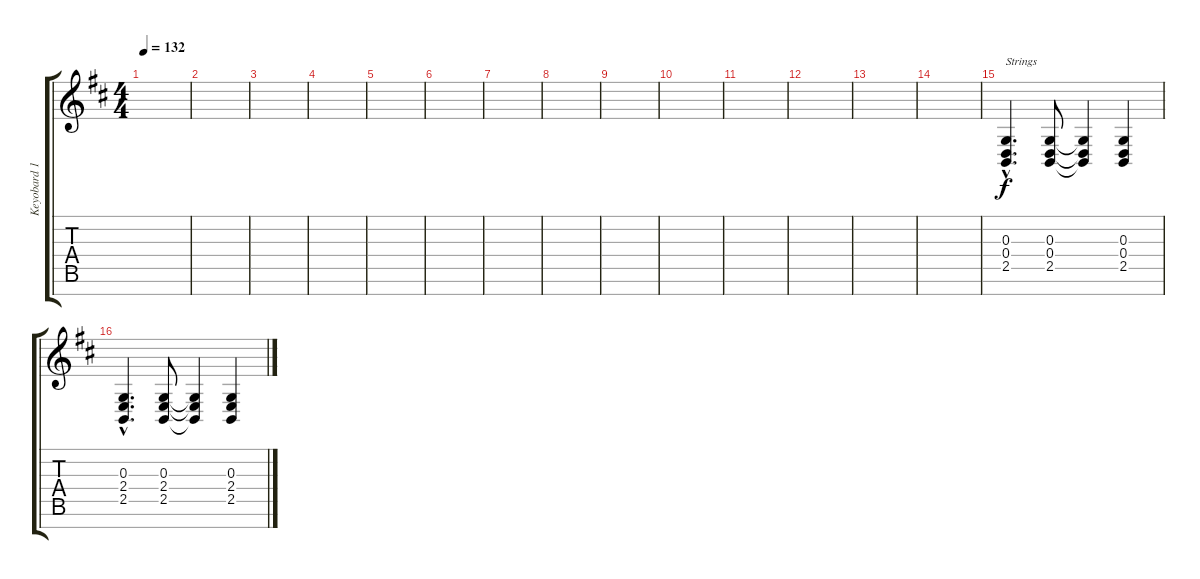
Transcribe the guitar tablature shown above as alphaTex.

\track ("Keyobard 1" "Keyobard 1") {instrument synthstrings1}
\staff {score tabs}
\tuning (E4 B3 G3 D3 A2 E2 B1) {hide}
\ts (4 4)
\tempo 132
\clef g2
\ks d
|
|
|
|
|
|
|
|
|
|
|
|
|
|
(0.3{hac} 0.4{hac} 2.5{hac}).4{d txt "Strings" instrument stringensemble1} (0.3 0.4 2.5).8 (0.3{t} 0.4{t} 2.5{t}).4 (0.3 0.4 2.5).4 |
(0.3{hac} 2.4{hac} 2.5{hac}).4{d} (0.3 2.4 2.5).8 (0.3{t} 2.4{t} 2.5{t}).4 (0.3 2.4 2.5).4
